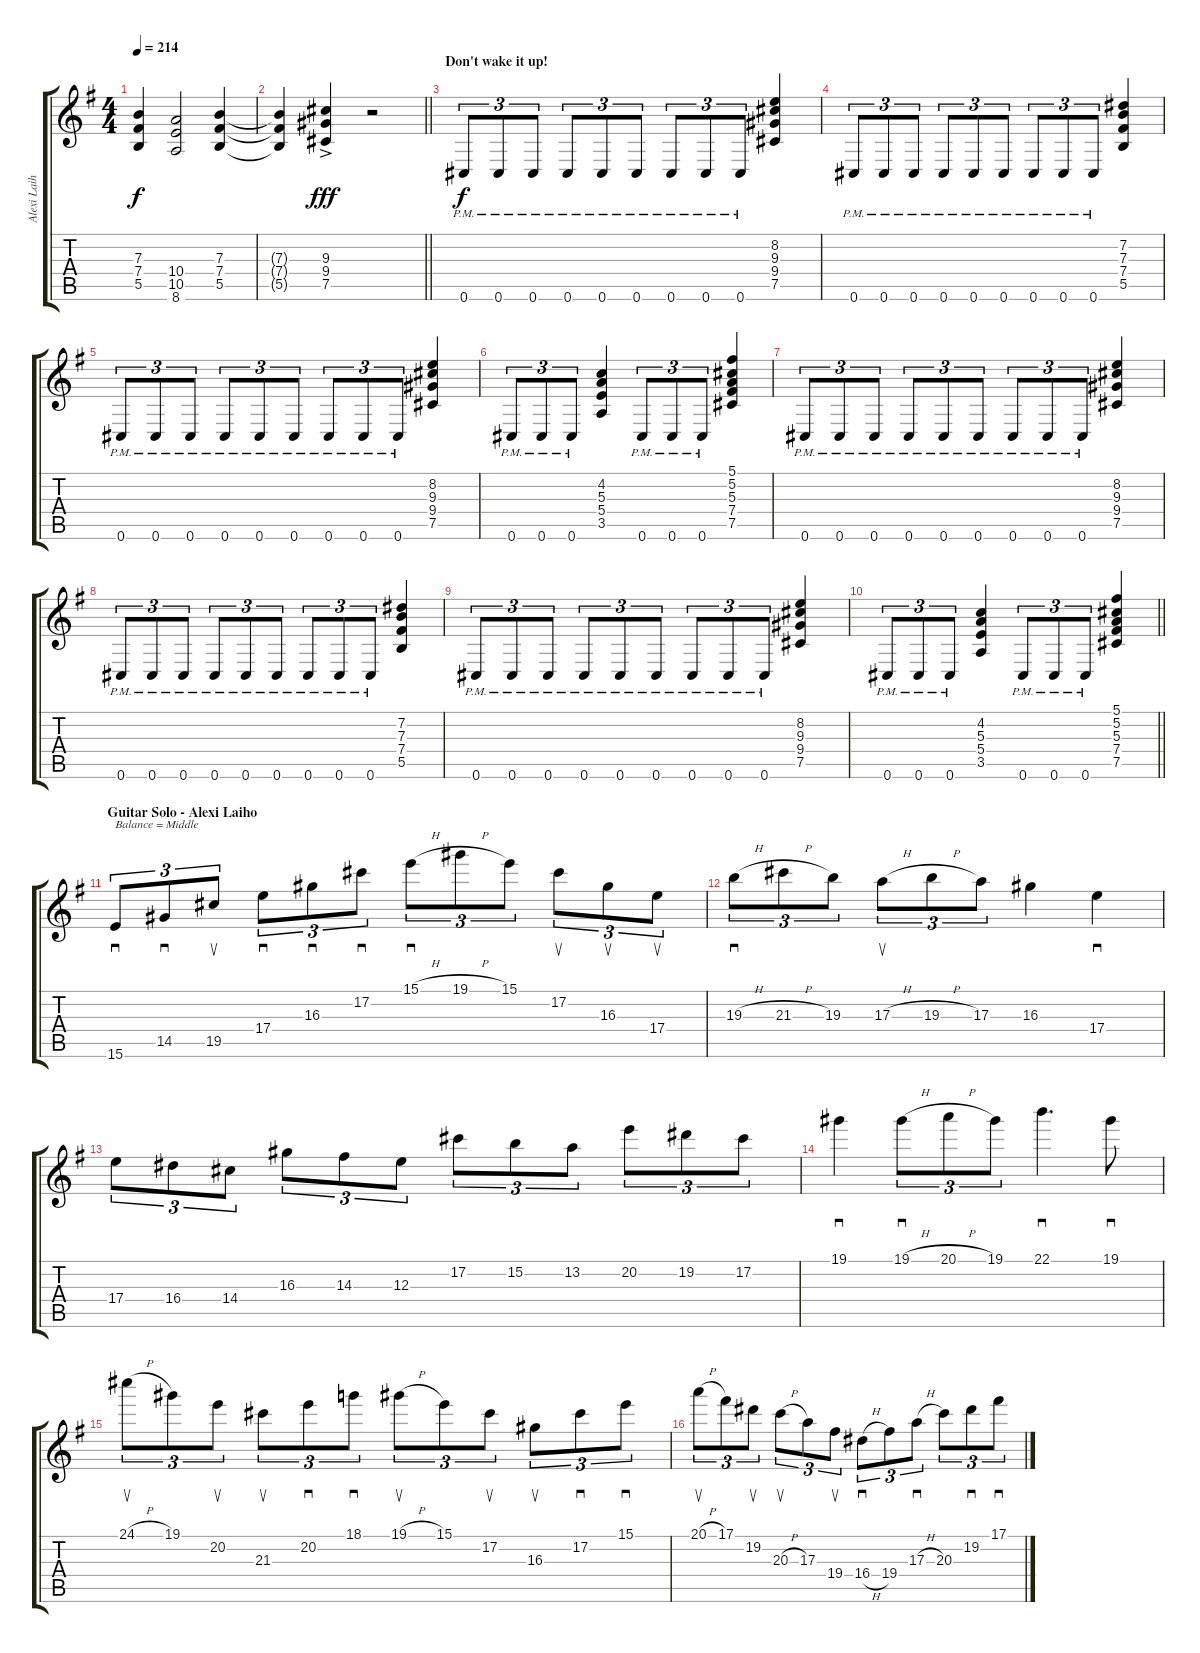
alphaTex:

\track ("Alexi Laiho" "Alexi Laih") {instrument distortionguitar}
\staff {score tabs}
\tuning (Db4 Ab3 E3 B2 Gb2 Db2) {hide}
\ts (4 4)
\tempo 214
\clef g2
\ks g
(7.3 7.4 5.5).4{dy f} (10.4 10.5 8.6).2 (7.3 7.4 5.5).4 |
\barLineRight lightlight
(7.3{t} 7.4{t} 5.5{t}).4 (9.3{ac} 9.4{ac} 7.5{ac}).4{dy fff} r.2 |
\section ("" "Don't wake it up!")
0.6{pm}.8{tu (3 2) dy f} 0.6{pm}.8{tu (3 2)} 0.6{pm}.8{tu (3 2)} 0.6{pm}.8{tu (3 2)} 0.6{pm}.8{tu (3 2)} 0.6{pm}.8{tu (3 2)} 0.6{pm}.8{tu (3 2)} 0.6{pm}.8{tu (3 2)} 0.6{pm}.8{tu (3 2)} (8.2 9.3 9.4 7.5).4 |
0.6{pm}.8{tu (3 2)} 0.6{pm}.8{tu (3 2)} 0.6{pm}.8{tu (3 2)} 0.6{pm}.8{tu (3 2)} 0.6{pm}.8{tu (3 2)} 0.6{pm}.8{tu (3 2)} 0.6{pm}.8{tu (3 2)} 0.6{pm}.8{tu (3 2)} 0.6{pm}.8{tu (3 2)} (7.2 7.3 7.4 5.5).4 |
0.6{pm}.8{tu (3 2)} 0.6{pm}.8{tu (3 2)} 0.6{pm}.8{tu (3 2)} 0.6{pm}.8{tu (3 2)} 0.6{pm}.8{tu (3 2)} 0.6{pm}.8{tu (3 2)} 0.6{pm}.8{tu (3 2)} 0.6{pm}.8{tu (3 2)} 0.6{pm}.8{tu (3 2)} (8.2 9.3 9.4 7.5).4 |
0.6{pm}.8{tu (3 2)} 0.6{pm}.8{tu (3 2)} 0.6{pm}.8{tu (3 2)} (4.2 5.3 5.4 3.5).4 0.6{pm}.8{tu (3 2)} 0.6{pm}.8{tu (3 2)} 0.6{pm}.8{tu (3 2)} (5.1 5.2 5.3 7.4 7.5).4 |
0.6{pm}.8{tu (3 2)} 0.6{pm}.8{tu (3 2)} 0.6{pm}.8{tu (3 2)} 0.6{pm}.8{tu (3 2)} 0.6{pm}.8{tu (3 2)} 0.6{pm}.8{tu (3 2)} 0.6{pm}.8{tu (3 2)} 0.6{pm}.8{tu (3 2)} 0.6{pm}.8{tu (3 2)} (8.2 9.3 9.4 7.5).4 |
0.6{pm}.8{tu (3 2)} 0.6{pm}.8{tu (3 2)} 0.6{pm}.8{tu (3 2)} 0.6{pm}.8{tu (3 2)} 0.6{pm}.8{tu (3 2)} 0.6{pm}.8{tu (3 2)} 0.6{pm}.8{tu (3 2)} 0.6{pm}.8{tu (3 2)} 0.6{pm}.8{tu (3 2)} (7.2 7.3 7.4 5.5).4 |
0.6{pm}.8{tu (3 2)} 0.6{pm}.8{tu (3 2)} 0.6{pm}.8{tu (3 2)} 0.6{pm}.8{tu (3 2)} 0.6{pm}.8{tu (3 2)} 0.6{pm}.8{tu (3 2)} 0.6{pm}.8{tu (3 2)} 0.6{pm}.8{tu (3 2)} 0.6{pm}.8{tu (3 2)} (8.2 9.3 9.4 7.5).4 |
\barLineRight lightlight
0.6{pm}.8{tu (3 2)} 0.6{pm}.8{tu (3 2)} 0.6{pm}.8{tu (3 2)} (4.2 5.3 5.4 3.5).4 0.6{pm}.8{tu (3 2)} 0.6{pm}.8{tu (3 2)} 0.6{pm}.8{tu (3 2)} (5.1 5.2 5.3 7.4 7.5).4 |
\section ("" "Guitar Solo - Alexi Laiho")
15.6.8{sd tu (3 2) txt "Balance = Middle" balance 8} 14.5.8{sd tu (3 2)} 19.5.8{su tu (3 2)} 17.4.8{sd tu (3 2)} 16.3.8{sd tu (3 2)} 17.2.8{sd tu (3 2)} 15.1{h}.8{sd tu (3 2)} 19.1{h}.8{tu (3 2)} 15.1.8{tu (3 2)} 17.2.8{su tu (3 2)} 16.3.8{su tu (3 2)} 17.4.8{su tu (3 2)} |
19.3{h}.8{sd tu (3 2)} 21.3{h}.8{tu (3 2)} 19.3.8{tu (3 2)} 17.3{h}.8{su tu (3 2)} 19.3{h}.8{tu (3 2)} 17.3.8{tu (3 2)} 16.3.4 17.4.4{sd} |
17.4.8{tu (3 2)} 16.4.8{tu (3 2)} 14.4.8{tu (3 2)} 16.3.8{tu (3 2)} 14.3.8{tu (3 2)} 12.3.8{tu (3 2)} 17.2.8{tu (3 2)} 15.2.8{tu (3 2)} 13.2.8{tu (3 2)} 20.2.8{tu (3 2)} 19.2.8{tu (3 2)} 17.2.8{tu (3 2)} |
19.1.4{sd} 19.1{h}.8{sd tu (3 2)} 20.1{h}.8{tu (3 2)} 19.1.8{tu (3 2)} 22.1.4{d sd} 19.1.8{sd} |
24.1{h}.8{su tu (3 2)} 19.1.8{tu (3 2)} 20.2.8{su tu (3 2)} 21.3.8{su tu (3 2)} 20.2.8{sd tu (3 2)} 18.1.8{sd tu (3 2)} 19.1{h}.8{su tu (3 2)} 15.1.8{tu (3 2)} 17.2.8{su tu (3 2)} 16.3.8{su tu (3 2)} 17.2.8{sd tu (3 2)} 15.1.8{sd tu (3 2)} |
20.1{h}.8{su tu (3 2)} 17.1.8{tu (3 2)} 19.2.8{su tu (3 2)} 20.3{h}.8{su tu (3 2)} 17.3.8{tu (3 2)} 19.4.8{su tu (3 2)} 16.4{h}.8{sd tu (3 2)} 19.4.8{tu (3 2)} 17.3{h}.8{sd tu (3 2)} 20.3.8{tu (3 2)} 19.2.8{sd tu (3 2)} 17.1.8{sd tu (3 2)}
